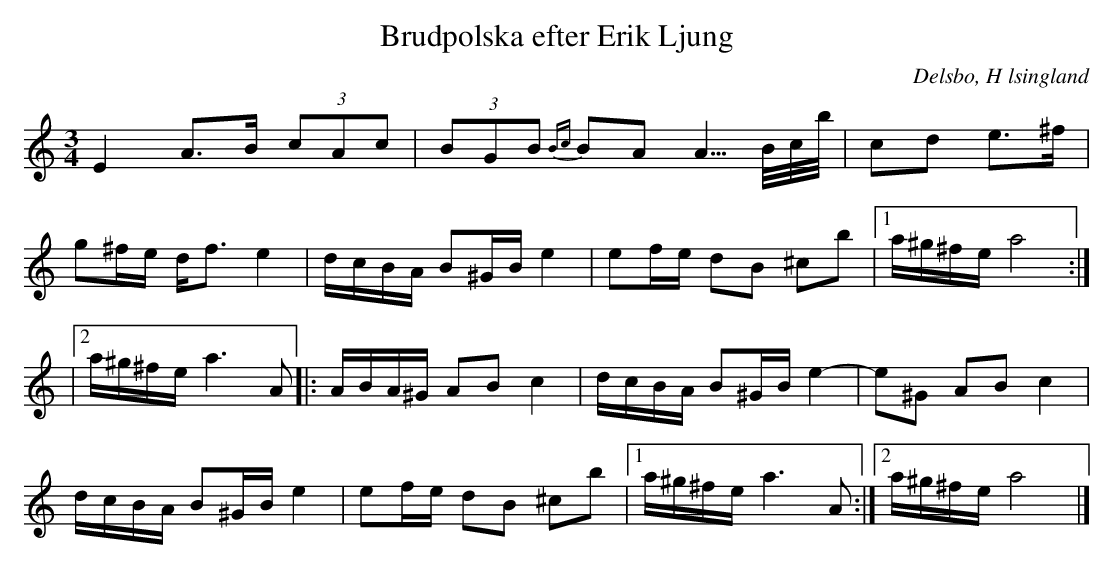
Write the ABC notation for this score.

X:1
T: Brudpolska efter Erik Ljung
O: Delsbo, H lsingland
M: 3/4
L: 1/8
K: Am
E2 A>B (3cAc| (3BGB {Bc}BA A5/4B//c//b//|cd e>^f|
g^f/e/ d<f e2 | d/c/B/A/ B^G/B/ e2 | ef/e/ dB ^cb |1 a/^g/^f/e/ a4 :|
|2 a/^g/^f/e/ a3 A |: A/B/A/^G/ AB c2 | d/c/B/A/ B^G/B/ e2- | e^G AB c2 |
d/c/B/A/ B^G/B/ e2 | ef/e/ dB ^cb |1 a/^g/^f/e/ a3 A :|2 a/^g/^f/e/ a4 |]
